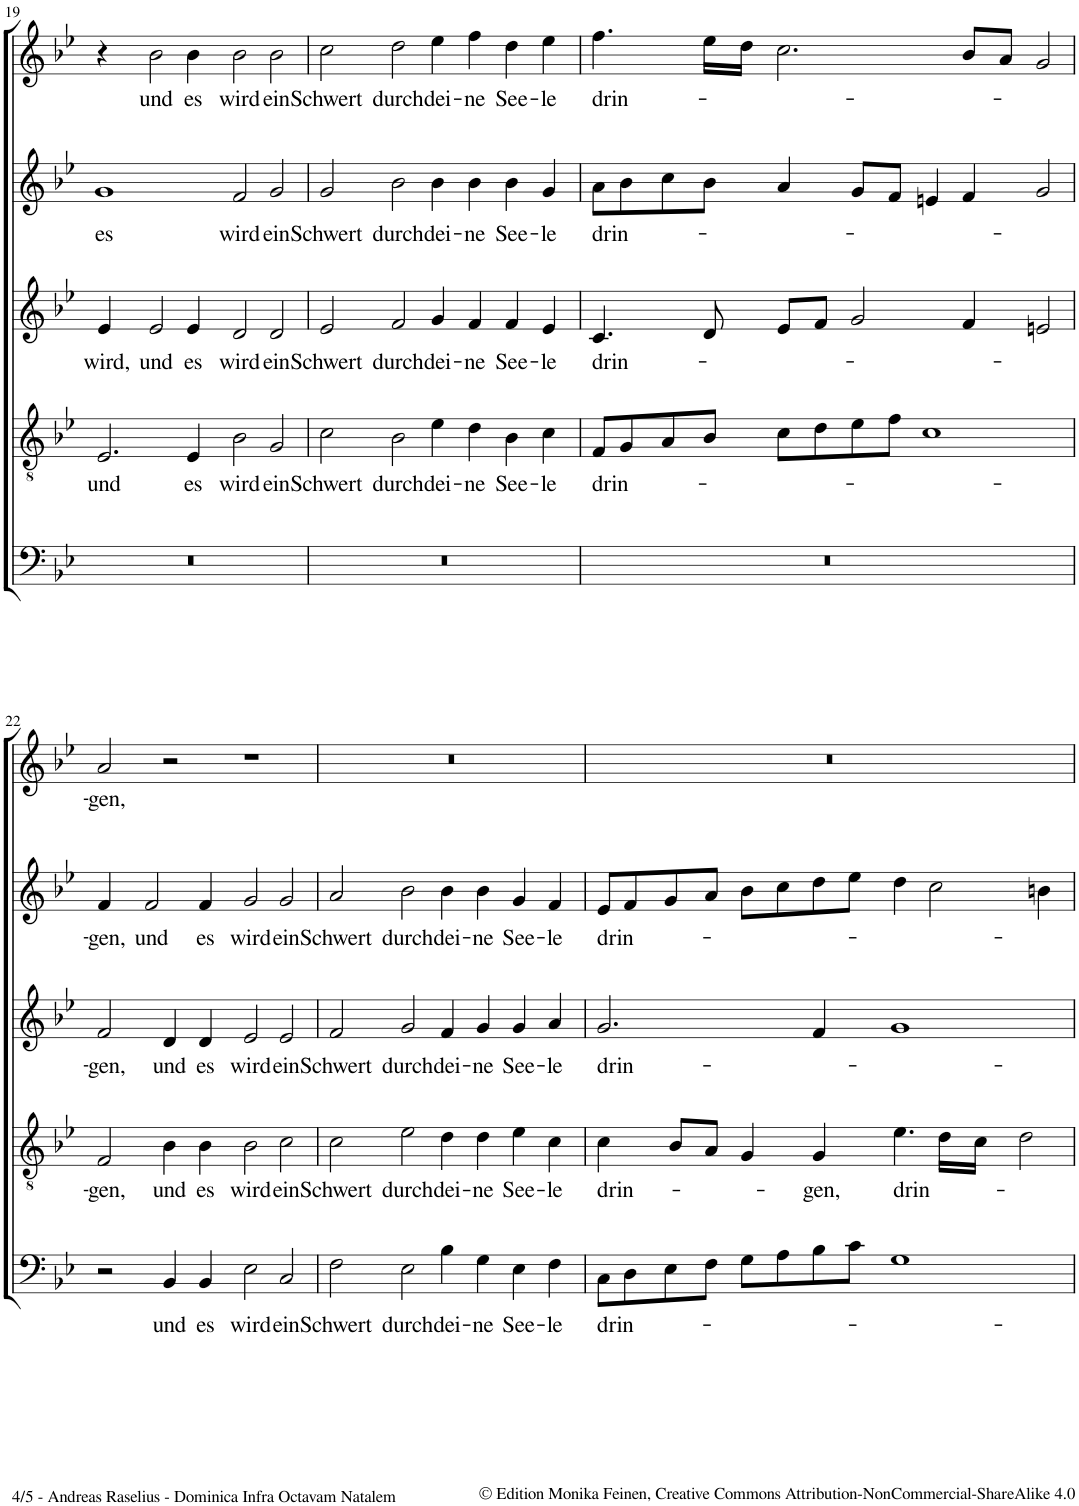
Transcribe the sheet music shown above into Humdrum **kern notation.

**kern	**text	**kern	**text	**kern	**text	**kern	**text	**kern	**text
*part5	*part5	*part4	*part4	*part3	*part3	*part2	*part2	*part1	*part1
*staff5	*staff5	*staff4	*staff4	*staff3	*staff3	*staff2	*staff2	*staff1	*staff1
*I"Bassus	*	*I"Tenor [Lydius]	*	*I"Altus	*	*I"Quintus	*	*I"Cantus	*
!!LO:PB:g=z
*clefF4	*	*clefGv2	*	*clefG2	*	*clefG2	*	*clefG2	*
*k[b-e-]	*	*k[b-e-]	*	*k[b-e-]	*	*k[b-e-]	*	*k[b-e-]	*
*M4/2	*	*M4/2	*	*M4/2	*	*M4/2	*	*M4/2	*
*met(c)	*	*met(c)	*	*met(c)	*	*met(c)	*	*met(c)	*
=19	=19	=19	=19	=19	=19	=19	=19	=19	=19
!	!	!	!LO:LY:b	!	!LO:LY:b	!	!LO:LY:b	!	!
0r	.	2.E-/	und	4e-/	wird,	1g	es	4r	.
!	!	!	!	!	!LO:LY:b	!	!	!	!LO:LY:b
.	.	.	.	2e-/	und	.	.	2b-\	und
!	!	!	!LO:LY:b	!	!LO:LY:b	!	!	!	!LO:LY:b
.	.	4E-/	es	4e-/	es	.	.	4b-\	es
!	!	!	!LO:LY:b	!	!LO:LY:b	!	!LO:LY:b	!	!LO:LY:b
.	.	2B-\	wird	2d/	wird	2f/	wird	2b-\	wird
!	!	!	!LO:LY:b	!	!LO:LY:b	!	!LO:LY:b	!	!LO:LY:b
.	.	2G/	ein	2d/	ein	2g/	ein	2b-\	ein
=20	=20	=20	=20	=20	=20	=20	=20	=20	=20
!	!	!	!LO:LY:b	!	!LO:LY:b	!	!LO:LY:b	!	!LO:LY:b
0r	.	2c\	Schwert	2e-/	Schwert	2g/	Schwert	2cc\	Schwert
!	!	!	!LO:LY:b	!	!LO:LY:b	!	!LO:LY:b	!	!LO:LY:b
.	.	2B-\	durch	2f/	durch	2b-\	durch	2dd\	durch
!	!	!	!LO:LY:b	!	!LO:LY:b	!	!LO:LY:b	!	!LO:LY:b
.	.	4e-\	dei-	4g/	dei-	4b-\	dei-	4ee-\	dei-
!	!	!	!LO:LY:b	!	!LO:LY:b	!	!LO:LY:b	!	!LO:LY:b
.	.	4d\	-ne	4f/	-ne	4b-\	-ne	4ff\	-ne
!	!	!	!LO:LY:b	!	!LO:LY:b	!	!LO:LY:b	!	!LO:LY:b
.	.	4B-\	See-	4f/	See-	4b-\	See-	4dd\	See-
!	!	!	!LO:LY:b	!	!LO:LY:b	!	!LO:LY:b	!	!LO:LY:b
.	.	4c\	-le	4e-/	-le	4g/	-le	4ee-\	-le
=21	=21	=21	=21	=21	=21	=21	=21	=21	=21
!	!	!	!LO:LY:b	!	!LO:LY:b	!	!LO:LY:b	!	!LO:LY:b
0r	.	8F/L	drin-	4.c/	drin-	8a\L	drin-	4.ff\	drin-
.	.	8G/	.	.	.	8b-\	.	.	.
.	.	8A/	.	.	.	8cc\	.	.	.
.	.	8B-/J	.	8d/	.	8b-\J	.	16ee-\LL	.
.	.	.	.	.	.	.	.	16dd\JJ	.
.	.	8c\L	.	8e-/L	.	4a/	.	2.cc\	.
.	.	8d\	.	8f/J	.	.	.	.	.
.	.	8e-\	.	2g/	.	8g/L	.	.	.
.	.	8f\J	.	.	.	8f/J	.	.	.
.	.	1c	.	.	.	4en/	.	.	.
.	.	.	.	4f/	.	4f/	.	8b-/L	.
.	.	.	.	.	.	.	.	8a/J	.
.	.	.	.	2en/	.	2g/	.	2g/	.
!!LO:LB:g=z
=22	=22	=22	=22	=22	=22	=22	=22	=22	=22
!	!	!	!LO:LY:b	!	!LO:LY:b	!	!LO:LY:b	!	!LO:LY:b
2r	.	2F/	-gen,	2f/	-gen,	4f/	-gen,	2a/	-gen,
!	!	!	!	!	!	!	!LO:LY:b	!	!
.	.	.	.	.	.	2f/	und	.	.
!	!LO:LY:b	!	!LO:LY:b	!	!LO:LY:b	!	!	!	!
4BB-/	und	4B-\	und	4d/	und	.	.	2r	.
!	!LO:LY:b	!	!LO:LY:b	!	!LO:LY:b	!	!LO:LY:b	!	!
4BB-/	es	4B-\	es	4d/	es	4f/	es	.	.
!	!LO:LY:b	!	!LO:LY:b	!	!LO:LY:b	!	!LO:LY:b	!	!
2E-\	wird	2B-\	wird	2e-/	wird	2g/	wird	1r	.
!	!LO:LY:b	!	!LO:LY:b	!	!LO:LY:b	!	!LO:LY:b	!	!
2C/	ein	2c\	ein	2e-/	ein	2g/	ein	.	.
=23	=23	=23	=23	=23	=23	=23	=23	=23	=23
!	!LO:LY:b	!	!LO:LY:b	!	!LO:LY:b	!	!LO:LY:b	!	!
2F\	Schwert	2c\	Schwert	2f/	Schwert	2a/	Schwert	0r	.
!	!LO:LY:b	!	!LO:LY:b	!	!LO:LY:b	!	!LO:LY:b	!	!
2E-\	durch	2e-\	durch	2g/	durch	2b-\	durch	.	.
!	!LO:LY:b	!	!LO:LY:b	!	!LO:LY:b	!	!LO:LY:b	!	!
4B-\	dei-	4d\	dei-	4f/	dei-	4b-\	dei-	.	.
!	!LO:LY:b	!	!LO:LY:b	!	!LO:LY:b	!	!LO:LY:b	!	!
4G\	-ne	4d\	-ne	4g/	-ne	4b-\	-ne	.	.
!	!LO:LY:b	!	!LO:LY:b	!	!LO:LY:b	!	!LO:LY:b	!	!
4E-\	See-	4e-\	See-	4g/	See-	4g/	See-	.	.
!	!LO:LY:b	!	!LO:LY:b	!	!LO:LY:b	!	!LO:LY:b	!	!
4F\	-le	4c\	-le	4a/	-le	4f/	-le	.	.
=24	=24	=24	=24	=24	=24	=24	=24	=24	=24
!	!LO:LY:b	!	!LO:LY:b	!	!LO:LY:b	!	!LO:LY:b	!	!
8C\L	drin-	4c\	drin-	2.g/	drin-	8e-/L	drin-	0r	.
8D\	.	.	.	.	.	8f/	.	.	.
8E-\	.	8B-/L	.	.	.	8g/	.	.	.
8F\J	.	8A/J	.	.	.	8a/J	.	.	.
8G\L	.	4G/	.	.	.	8b-\L	.	.	.
8A\	.	.	.	.	.	8cc\	.	.	.
!	!	!	!LO:LY:b	!	!	!	!	!	!
8B-\	.	4G/	-gen,	4f/	.	8dd\	.	.	.
8c\J	.	.	.	.	.	8ee-\J	.	.	.
!	!	!	!LO:LY:b	!	!	!	!	!	!
1G	.	4.e-\	drin-	1g	.	4dd\	.	.	.
.	.	.	.	.	.	2cc\	.	.	.
.	.	16d\LL	.	.	.	.	.	.	.
.	.	16c\JJ	.	.	.	.	.	.	.
.	.	2d\	.	.	.	.	.	.	.
.	.	.	.	.	.	4bn\	.	.	.
=	=	=	=	=	=	=	=	=	=
*-	*-	*-	*-	*-	*-	*-	*-	*-	*-
